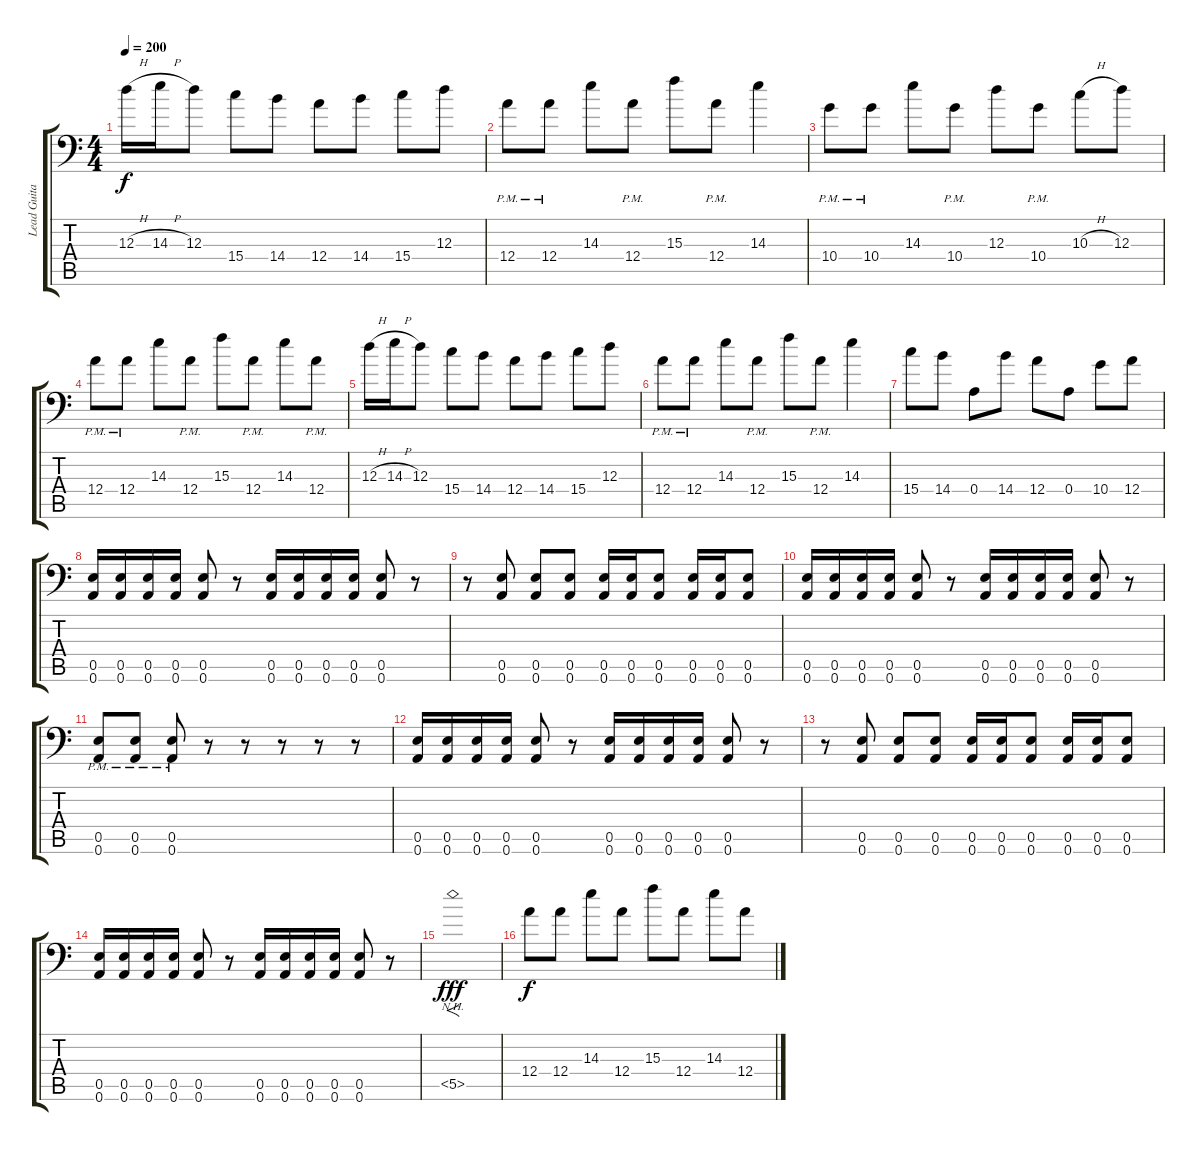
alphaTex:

\track ("Lead Guitar" "Lead Guita") {instrument distortionguitar}
\staff {score tabs}
\tuning (B3 Gb3 D3 A2 E2 A1) {hide}
\ts (4 4)
\tempo 200
\clef f4
\ks c
12.3{h}.16{dy f} 14.3{h}.16 12.3.8 15.4.8 14.4.8 12.4.8 14.4.8 15.4.8 12.3.8 |
12.4{pm}.8 12.4{pm}.8 14.3.8 12.4{pm}.8 15.3.8 12.4{pm}.8 14.3.4 |
10.4{pm}.8 10.4{pm}.8 14.3.8 10.4{pm}.8 12.3.8 10.4{pm}.8 10.3{h}.8 12.3.8 |
12.4{pm}.8 12.4{pm}.8 14.3.8 12.4{pm}.8 15.3.8 12.4{pm}.8 14.3.8 12.4{pm}.8 |
12.3{h}.16 14.3{h}.16 12.3.8 15.4.8 14.4.8 12.4.8 14.4.8 15.4.8 12.3.8 |
12.4{pm}.8 12.4{pm}.8 14.3.8 12.4{pm}.8 15.3.8 12.4{pm}.8 14.3.4 |
15.4.8{volume 8} 14.4.8 0.4.8 14.4.8 12.4.8 0.4.8 10.4.8 12.4.8 |
(0.5 0.6).16{volume 16 balance 16} (0.5 0.6).16 (0.5 0.6).16 (0.5 0.6).16 (0.5 0.6).8 r.8 (0.5 0.6).16 (0.5 0.6).16 (0.5 0.6).16 (0.5 0.6).16 (0.5 0.6).8 r.8 |
r.8 (0.5 0.6).8 (0.5 0.6).8 (0.5 0.6).8 (0.5 0.6).16 (0.5 0.6).16 (0.5 0.6).8 (0.5 0.6).16 (0.5 0.6).16 (0.5 0.6).8 |
(0.5 0.6).16 (0.5 0.6).16 (0.5 0.6).16 (0.5 0.6).16 (0.5 0.6).8 r.8 (0.5 0.6).16 (0.5 0.6).16 (0.5 0.6).16 (0.5 0.6).16 (0.5 0.6).8 r.8 |
(0.5{pm} 0.6{pm}).8 (0.5{pm} 0.6{pm}).8 (0.5{pm} 0.6{pm}).8 r.8 r.8 r.8 r.8 r.8 |
(0.5 0.6).16 (0.5 0.6).16 (0.5 0.6).16 (0.5 0.6).16 (0.5 0.6).8 r.8 (0.5 0.6).16 (0.5 0.6).16 (0.5 0.6).16 (0.5 0.6).16 (0.5 0.6).8 r.8 |
r.8 (0.5 0.6).8 (0.5 0.6).8 (0.5 0.6).8 (0.5 0.6).16 (0.5 0.6).16 (0.5 0.6).8 (0.5 0.6).16 (0.5 0.6).16 (0.5 0.6).8 |
(0.5 0.6).16 (0.5 0.6).16 (0.5 0.6).16 (0.5 0.6).16 (0.5 0.6).8 r.8 (0.5 0.6).16 (0.5 0.6).16 (0.5 0.6).16 (0.5 0.6).16 (0.5 0.6).8 r.8 |
5.5{nh}.1{f dy fff} |
12.4.8{dy f balance 8} 12.4.8 14.3.8 12.4.8 15.3.8 12.4.8 14.3.8 12.4.8
